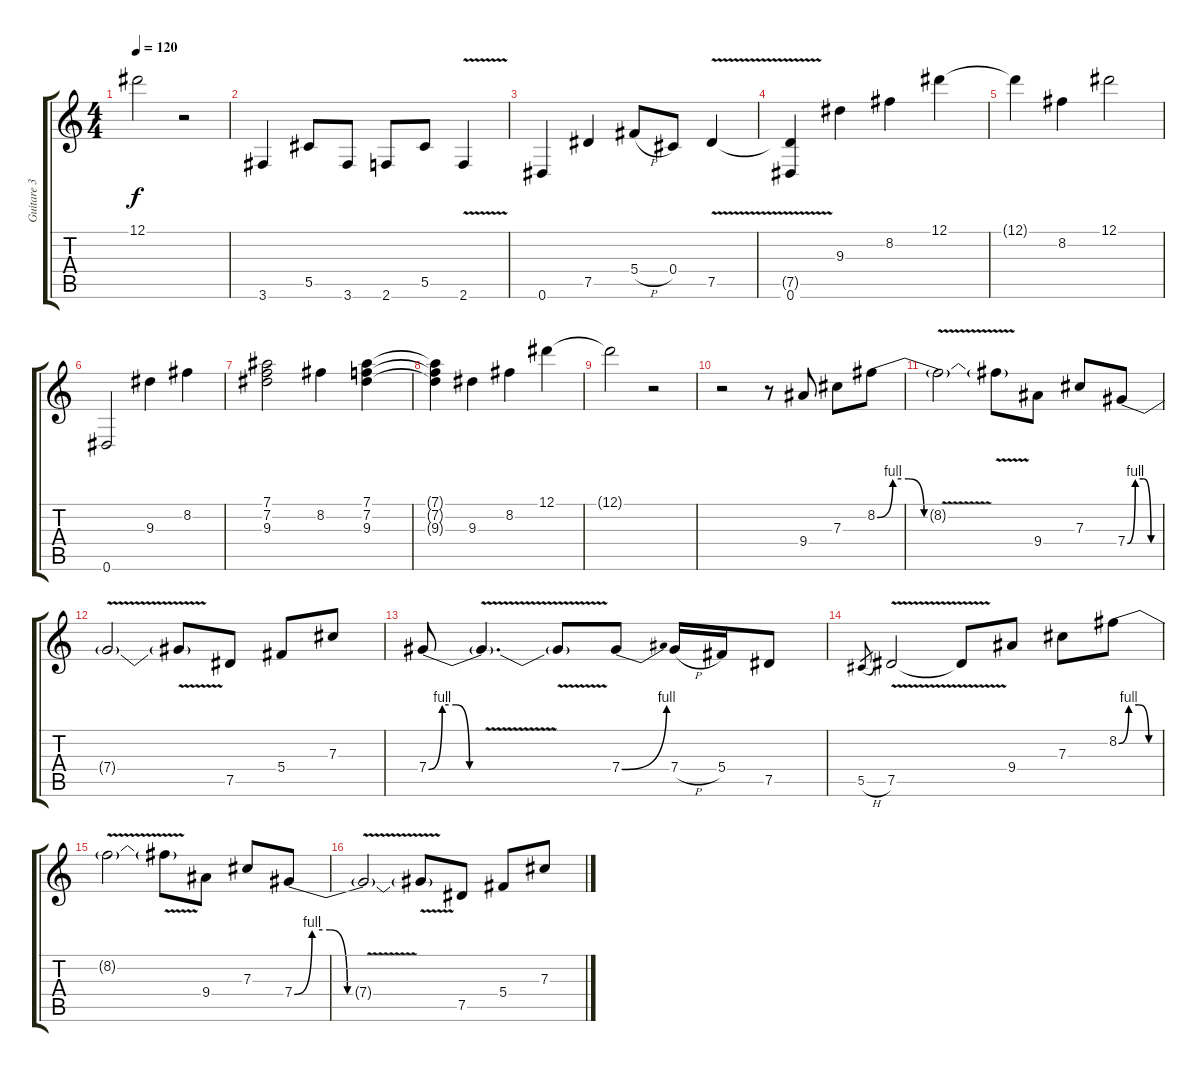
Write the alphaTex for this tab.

\track ("Guitare 3 (Kirk)" "Guitare 3 ") {instrument electricguitarclean}
\staff {score tabs}
\tuning (Eb4 Bb3 Gb3 Db3 Ab2 Eb2) {hide}
\ts (4 4)
\tempo 120
\clef g2
\ks c
12.1{t}.2{dy f} r.2 |
3.6.4 5.5.8 3.6.8 2.6.8 5.5.8 2.6{v}.4 |
0.6.4 7.5.4 5.4{h}.8 0.4.8 7.5{v}.4 |
(7.5{t} 0.6).4 9.3.4 8.2.4 12.1.4 |
12.1{t}.4 8.2.4 12.1.2 |
0.6.2 9.3.4 8.2.4 |
(7.1 7.2 9.3).2 8.2.4 (7.1 7.2 9.3).4 |
(7.1{t} 7.2{t} 9.3{t}).4 9.3.4 8.2.4 12.1.4 |
12.1{t}.2 r.2 |
r.2 r.8 9.4.8{instrument distortionguitar} 7.3.8 8.2{be (custom 0 0 15 4 30 4 45 0 60 0)}.8 |
8.2{v t}.2 8.2{t}.8 9.4.8 7.3.8 7.4{be (custom 0 0 15 4 30 4 45 0 60 0)}.8 |
7.4{v t}.2 7.4{t}.8 7.5.8 5.4.8 7.3.8 |
7.4{be (custom 0 0 15 4 30 4 45 0 60 0)}.8 7.4{v t}.4{d} 7.4{t}.8 7.4{be (bend 0 0 60 4)}.8 7.4{h}.16 5.4.16 7.5.8 |
5.5{h}.8{gr} 7.5{v}.2 7.5{t}.8 9.4.8 7.3.8 8.2{be (custom 0 0 15 4 30 4 45 0 60 0)}.8 |
8.2{v t}.2 8.2{t}.8 9.4.8 7.3.8 7.4{be (custom 0 0 15 4 30 4 45 0 60 0)}.8 |
7.4{v t}.2 7.4{t}.8 7.5.8 5.4.8 7.3.8
